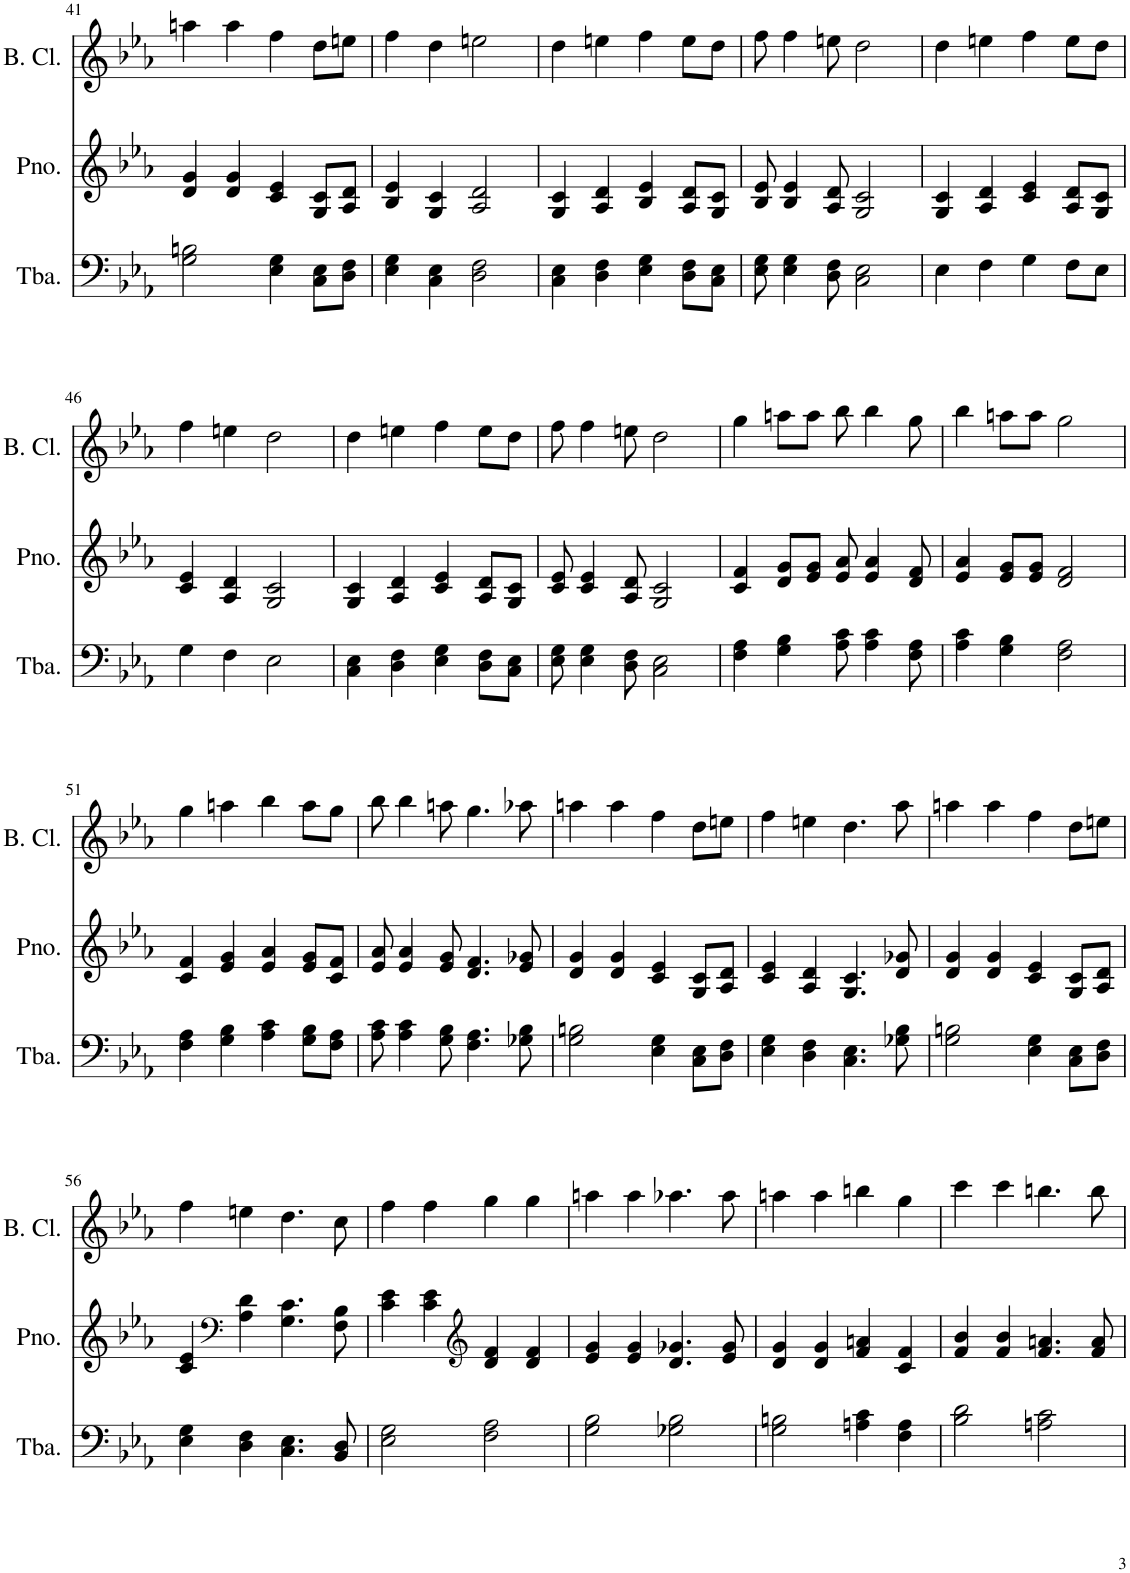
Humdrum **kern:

**kern	**kern	**kern
*part3	*part2	*part1
*staff3	*staff2	*staff1
*I"Tuba	*I"Piano	*I"Bass Clarinet
*I'Tba.	*I'Pno.	*I'B. Cl.
!!LO:PB:g=z
*clefF4	*clefG2	*clefG2
*	*	*Trd8c14
*k[b-e-a-]	*k[b-e-a-]	*k[b-e-a-]
*M4/4	*M4/4	*M4/4
=41	=41	=41
2G\ 2Bn\	4d/ 4g/	4aan\
.	4d/ 4g/	4aa\
4E-\ 4G\	4c/ 4e-/	4ff\
8C\ 8E-\L	8G/ 8c/L	8dd\L
8D\ 8F\J	8A-/ 8d/J	8een\J
=42	=42	=42
4E-\ 4G\	4B-/ 4e-/	4ff\
4C\ 4E-\	4G/ 4c/	4dd\
2D\ 2F\	2A-/ 2d/	2een\
=43	=43	=43
4C\ 4E-\	4G/ 4c/	4dd\
4D\ 4F\	4A-/ 4d/	4een\
4E-\ 4G\	4B-/ 4e-/	4ff\
8D\ 8F\L	8A-/ 8d/L	8ee\L
8C\ 8E-\J	8G/ 8c/J	8dd\J
=44	=44	=44
8E-\ 8G\	8B-/ 8e-/	8ff\
4E-\ 4G\	4B-/ 4e-/	4ff\
8D\ 8F\	8A-/ 8d/	8een\
2C\ 2E-\	2G/ 2c/	2dd\
=45	=45	=45
4E-\	4G/ 4c/	4dd\
4F\	4A-/ 4d/	4een\
4G\	4c/ 4e-/	4ff\
8F\L	8A-/ 8d/L	8ee\L
8E-\J	8G/ 8c/J	8dd\J
!!LO:LB:g=z
=46	=46	=46
4G\	4c/ 4e-/	4ff\
4F\	4A-/ 4d/	4een\
2E-\	2G/ 2c/	2dd\
=47	=47	=47
4C\ 4E-\	4G/ 4c/	4dd\
4D\ 4F\	4A-/ 4d/	4een\
4E-\ 4G\	4c/ 4e-/	4ff\
8D\ 8F\L	8A-/ 8d/L	8ee\L
8C\ 8E-\J	8G/ 8c/J	8dd\J
=48	=48	=48
8E-\ 8G\	8c/ 8e-/	8ff\
4E-\ 4G\	4c/ 4e-/	4ff\
8D\ 8F\	8A-/ 8d/	8een\
2C\ 2E-\	2G/ 2c/	2dd\
=49	=49	=49
4F\ 4A-\	4c/ 4f/	4gg\
4G\ 4B-\	8d/ 8g/L	8aan\L
.	8e-/ 8g/J	8aa\J
8A-\ 8c\	8e-/ 8a-/	8bb-\
4A-\ 4c\	4e-/ 4a-/	4bb-\
8F\ 8A-\	8d/ 8f/	8gg\
=50	=50	=50
4A-\ 4c\	4e-/ 4a-/	4bb-\
4G\ 4B-\	8e-/ 8g/L	8aan\L
.	8e-/ 8g/J	8aa\J
2F\ 2A-\	2d/ 2f/	2gg\
!!LO:LB:g=z
=51	=51	=51
4F\ 4A-\	4c/ 4f/	4gg\
4G\ 4B-\	4e-/ 4g/	4aan\
4A-\ 4c\	4e-/ 4a-/	4bb-\
8G\ 8B-\L	8e-/ 8g/L	8aa\L
8F\ 8A-\J	8c/ 8f/J	8gg\J
=52	=52	=52
8A-\ 8c\	8e-/ 8a-/	8bb-\
4A-\ 4c\	4e-/ 4a-/	4bb-\
8G\ 8B-\	8e-/ 8g/	8aan\
4.F\ 4.A-\	4.d/ 4.f/	4.gg\
8G-X\ 8B-\	8e-/ 8g-X/	8aa-X\
=53	=53	=53
2G\ 2Bn\	4d/ 4g/	4aan\
.	4d/ 4g/	4aa\
4E-\ 4G\	4c/ 4e-/	4ff\
8C\ 8E-\L	8G/ 8c/L	8dd\L
8D\ 8F\J	8A-/ 8d/J	8een\J
=54	=54	=54
4E-\ 4G\	4c/ 4e-/	4ff\
4D\ 4F\	4A-/ 4d/	4een\
4.C\ 4.E-\	4.G/ 4.c/	4.dd\
8G-X\ 8B-\	8d/ 8g-X/	8aa-\
=55	=55	=55
2G\ 2Bn\	4d/ 4g/	4aan\
.	4d/ 4g/	4aa\
4E-\ 4G\	4c/ 4e-/	4ff\
8C\ 8E-\L	8G/ 8c/L	8dd\L
8D\ 8F\J	8A-/ 8d/J	8een\J
!!LO:LB:g=z
=56	=56	=56
4E-\ 4G\	4c/ 4e-/	4ff\
*	*clefF4	*
4D\ 4F\	4A-\ 4d\	4een\
4.C\ 4.E-\	4.G\ 4.c\	4.dd\
8BB-/ 8D/	8F\ 8B-\	8cc\
=57	=57	=57
2E-\ 2G\	4c\ 4e-\	4ff\
.	4c\ 4e-\	4ff\
*	*clefG2	*
2F\ 2A-\	4d/ 4f/	4gg\
.	4d/ 4f/	4gg\
=58	=58	=58
2G\ 2B-\	4e-/ 4g/	4aan\
.	4e-/ 4g/	4aa\
2G-X\ 2B-\	4.d/ 4.g-X/	4.aa-X\
.	8e-/ 8g-/	8aa-\
=59	=59	=59
2G\ 2Bn\	4d/ 4g/	4aan\
.	4d/ 4g/	4aa\
4An\ 4c\	4f/ 4an/	4bbn\
4F\ 4A\	4c/ 4f/	4gg\
=60	=60	=60
2B-\ 2d\	4f/ 4b-/	4ccc\
.	4f/ 4b-/	4ccc\
2An\ 2c\	4.f/ 4.an/	4.bbn\
.	8f/ 8a/	8bb\
=	=	=
*-	*-	*-
